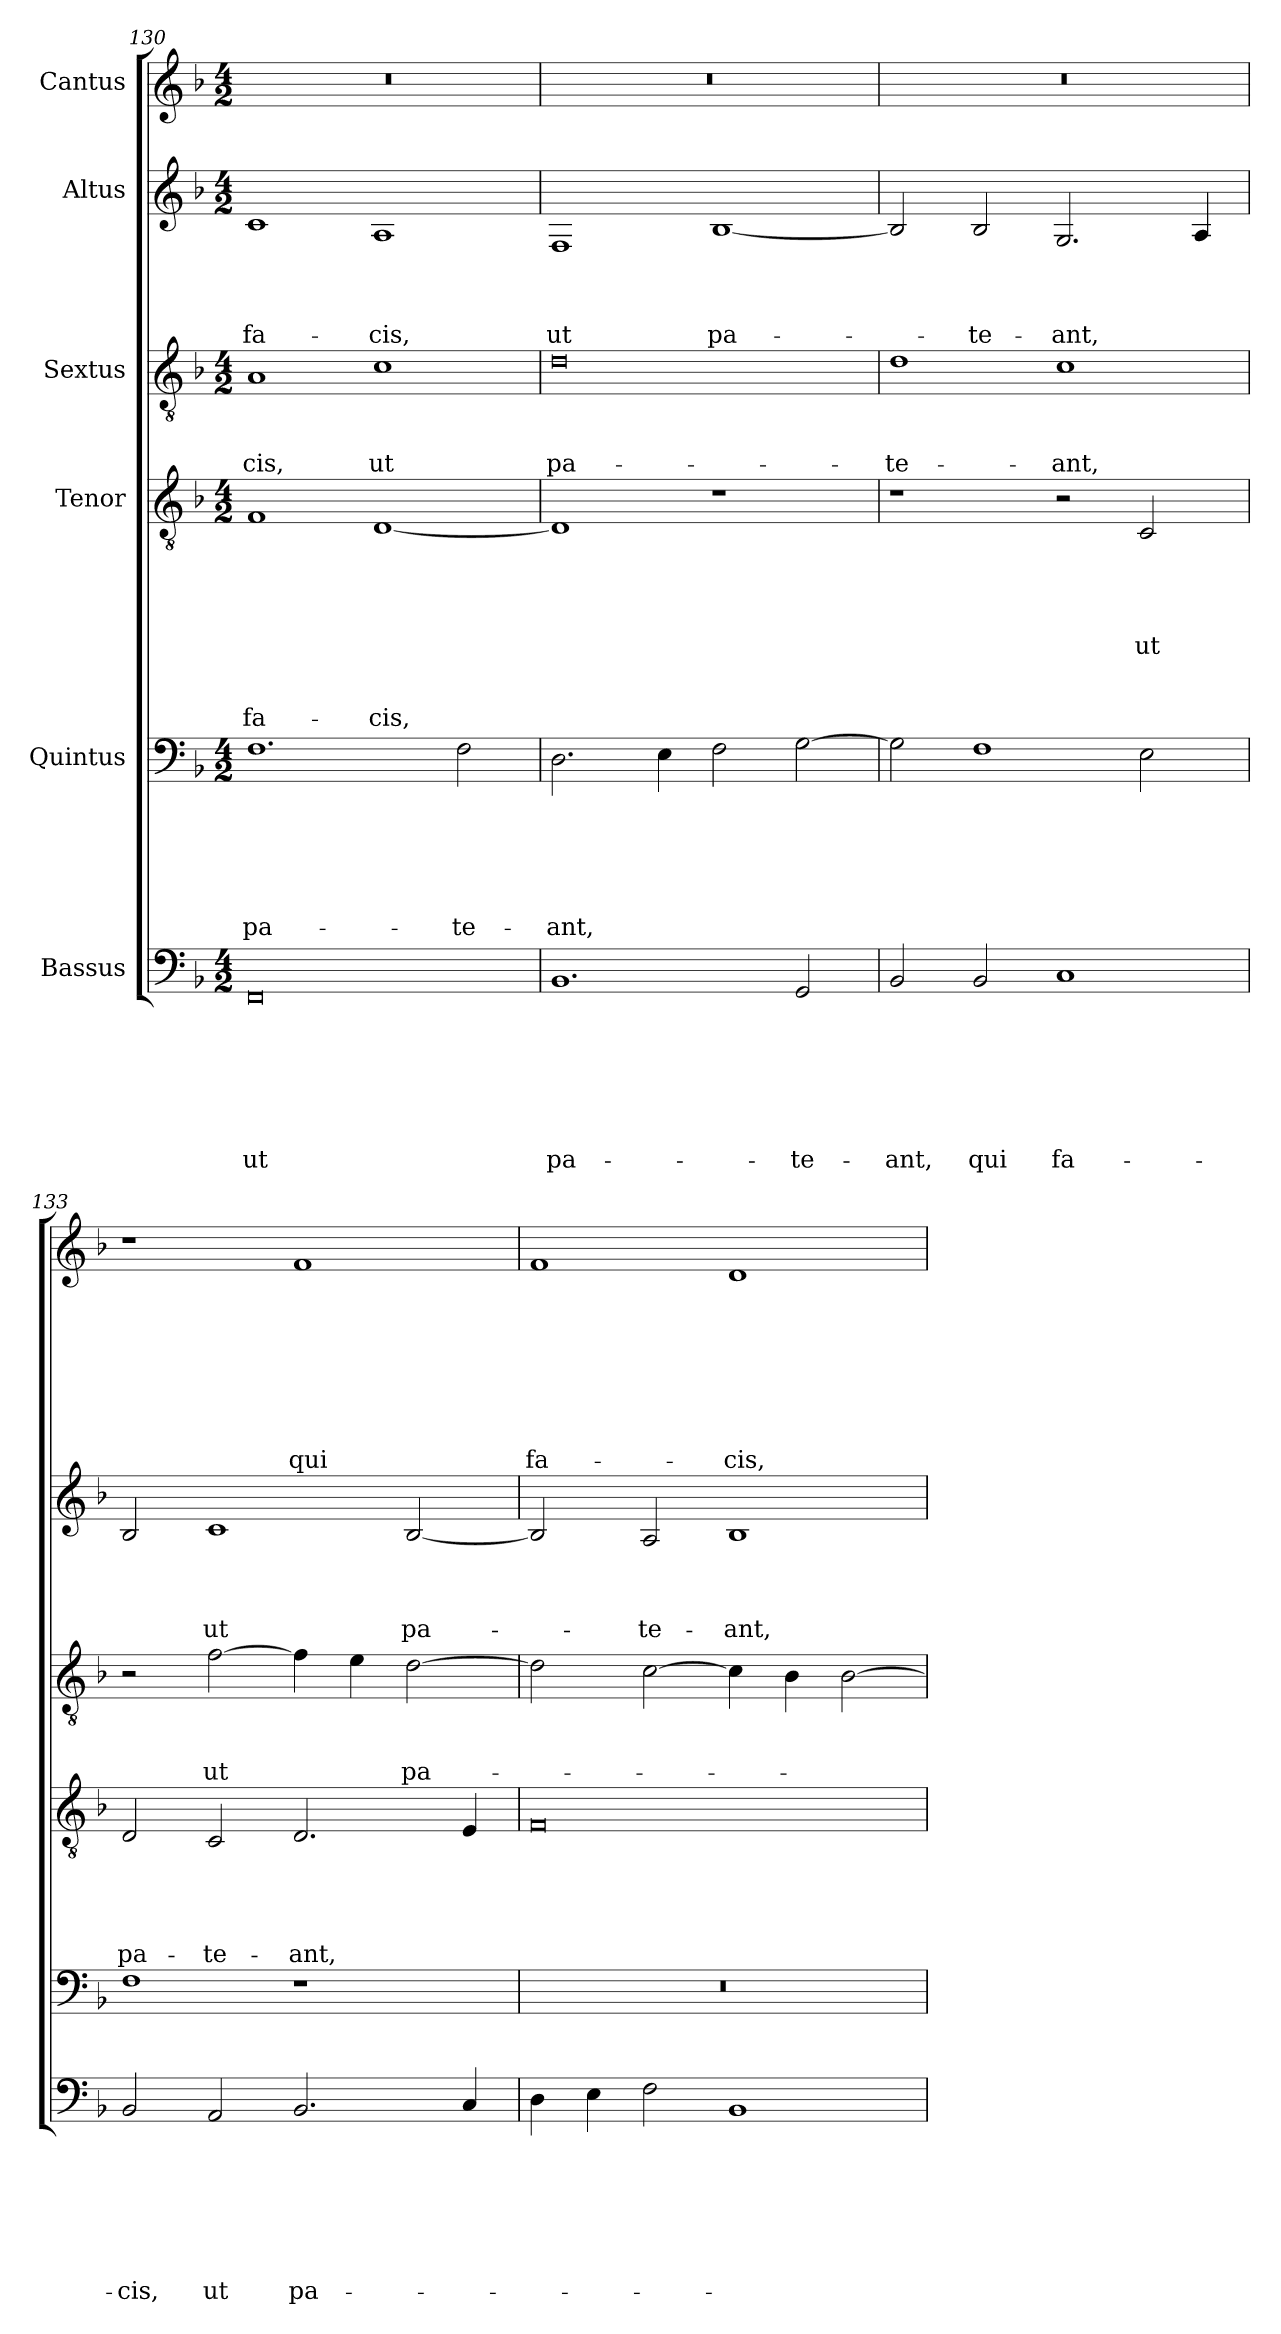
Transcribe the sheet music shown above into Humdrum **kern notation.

**kern	**text	**text	**text	**text	**text	**text	**text	**kern	**text	**text	**text	**text	**text	**text	**kern	**text	**text	**text	**text	**text	**text	**text	**text	**kern	**text	**text	**text	**kern	**text	**text	**text	**text	**kern	**text	**text	**text	**text	**text	**text	**text	**text
*part6	*part6	*part6	*part6	*part6	*part6	*part6	*part6	*part5	*part5	*part5	*part5	*part5	*part5	*part5	*part4	*part4	*part4	*part4	*part4	*part4	*part4	*part4	*part4	*part3	*part3	*part3	*part3	*part2	*part2	*part2	*part2	*part2	*part1	*part1	*part1	*part1	*part1	*part1	*part1	*part1	*part1
*staff6	*staff6	*staff6	*staff6	*staff6	*staff6	*staff6	*staff6	*staff5	*staff5	*staff5	*staff5	*staff5	*staff5	*staff5	*staff4	*staff4	*staff4	*staff4	*staff4	*staff4	*staff4	*staff4	*staff4	*staff3	*staff3	*staff3	*staff3	*staff2	*staff2	*staff2	*staff2	*staff2	*staff1	*staff1	*staff1	*staff1	*staff1	*staff1	*staff1	*staff1	*staff1
*I"Bassus	*	*	*	*	*	*	*	*I"Quintus	*	*	*	*	*	*	*I"Tenor	*	*	*	*	*	*	*	*	*I"Sextus	*	*	*	*I"Altus	*	*	*	*	*I"Cantus	*	*	*	*	*	*	*	*
*clefF4	*	*	*	*	*	*	*	*clefF4	*	*	*	*	*	*	*clefGv2	*	*	*	*	*	*	*	*	*clefGv2	*	*	*	*clefG2	*	*	*	*	*clefG2	*	*	*	*	*	*	*	*
*k[b-]	*	*	*	*	*	*	*	*k[b-]	*	*	*	*	*	*	*k[b-]	*	*	*	*	*	*	*	*	*k[b-]	*	*	*	*k[b-]	*	*	*	*	*k[b-]	*	*	*	*	*	*	*	*
*F:	*	*	*	*	*	*	*	*F:	*	*	*	*	*	*	*F:	*	*	*	*	*	*	*	*	*F:	*	*	*	*F:	*	*	*	*	*F:	*	*	*	*	*	*	*	*
*M4/2	*	*	*	*	*	*	*	*M4/2	*	*	*	*	*	*	*M4/2	*	*	*	*	*	*	*	*	*M4/2	*	*	*	*M4/2	*	*	*	*	*M4/2	*	*	*	*	*	*	*	*
=130	=130	=130	=130	=130	=130	=130	=130	=130	=130	=130	=130	=130	=130	=130	=130	=130	=130	=130	=130	=130	=130	=130	=130	=130	=130	=130	=130	=130	=130	=130	=130	=130	=130	=130	=130	=130	=130	=130	=130	=130	=130
!	!	!	!	!	!	!	!LO:LY:b	!	!	!	!	!	!	!LO:LY:b	!	!	!	!	!	!	!	!	!LO:LY:b	!	!	!	!LO:LY:b	!	!	!	!	!LO:LY:b	!	!	!	!	!	!	!	!	!
0FF	.	.	.	.	.	.	ut	1.F	.	.	.	.	.	pa-	1F	.	.	.	.	.	.	.	fa-	1A	.	.	-cis,	1c	.	.	.	fa-	0r	.	.	.	.	.	.	.	.
!	!	!	!	!	!	!	!	!	!	!	!	!	!	!	!	!	!	!	!	!	!	!	!LO:LY:b	!	!	!	!LO:LY:b	!	!	!	!	!LO:LY:b	!	!	!	!	!	!	!	!	!
.	.	.	.	.	.	.	.	.	.	.	.	.	.	.	[1D	.	.	.	.	.	.	.	-cis,	1c	.	.	ut	1A	.	.	.	-cis,	.	.	.	.	.	.	.	.	.
!	!	!	!	!	!	!	!	!	!	!	!	!	!	!LO:LY:b	!	!	!	!	!	!	!	!	!	!	!	!	!	!	!	!	!	!	!	!	!	!	!	!	!	!	!
.	.	.	.	.	.	.	.	2F\	.	.	.	.	.	-te-	.	.	.	.	.	.	.	.	.	.	.	.	.	.	.	.	.	.	.	.	.	.	.	.	.	.	.
!!LO:PB:g=z
=131	=131	=131	=131	=131	=131	=131	=131	=131	=131	=131	=131	=131	=131	=131	=131	=131	=131	=131	=131	=131	=131	=131	=131	=131	=131	=131	=131	=131	=131	=131	=131	=131	=131	=131	=131	=131	=131	=131	=131	=131	=131
!	!	!	!	!	!	!	!LO:LY:b	!	!	!	!	!	!	!LO:LY:b	!	!	!	!	!	!	!	!	!	!	!	!	!LO:LY:b	!	!	!	!	!LO:LY:b	!	!	!	!	!	!	!	!	!
1.BB-	.	.	.	.	.	.	pa-	2.D\	.	.	.	.	.	-ant,	1D]	.	.	.	.	.	.	.	.	0d	.	.	pa-	1F	.	.	.	ut	0r	.	.	.	.	.	.	.	.
.	.	.	.	.	.	.	.	4E\	.	.	.	.	.	.	.	.	.	.	.	.	.	.	.	.	.	.	.	.	.	.	.	.	.	.	.	.	.	.	.	.	.
!	!	!	!	!	!	!	!	!	!	!	!	!	!	!	!	!	!	!	!	!	!	!	!	!	!	!	!	!	!	!	!	!LO:LY:b	!	!	!	!	!	!	!	!	!
.	.	.	.	.	.	.	.	2F\	.	.	.	.	.	.	1r	.	.	.	.	.	.	.	.	.	.	.	.	[1B-	.	.	.	pa-	.	.	.	.	.	.	.	.	.
!	!	!	!	!	!	!	!LO:LY:b	!	!	!	!	!	!	!	!	!	!	!	!	!	!	!	!	!	!	!	!	!	!	!	!	!	!	!	!	!	!	!	!	!	!
2GG/	.	.	.	.	.	.	-te-	[2G\	.	.	.	.	.	.	.	.	.	.	.	.	.	.	.	.	.	.	.	.	.	.	.	.	.	.	.	.	.	.	.	.	.
=132	=132	=132	=132	=132	=132	=132	=132	=132	=132	=132	=132	=132	=132	=132	=132	=132	=132	=132	=132	=132	=132	=132	=132	=132	=132	=132	=132	=132	=132	=132	=132	=132	=132	=132	=132	=132	=132	=132	=132	=132	=132
!	!	!	!	!	!	!	!LO:LY:b	!	!	!	!	!	!	!	!	!	!	!	!	!	!	!	!	!	!	!	!LO:LY:b	!	!	!	!	!	!	!	!	!	!	!	!	!	!
2BB-/	.	.	.	.	.	.	-ant,	2G\]	.	.	.	.	.	.	1r	.	.	.	.	.	.	.	.	1d	.	.	-te-	2B-/]	.	.	.	.	0r	.	.	.	.	.	.	.	.
!	!	!	!	!	!	!	!LO:LY:b	!	!	!	!	!	!	!	!	!	!	!	!	!	!	!	!	!	!	!	!	!	!	!	!	!LO:LY:b	!	!	!	!	!	!	!	!	!
2BB-/	.	.	.	.	.	.	qui	1F	.	.	.	.	.	.	.	.	.	.	.	.	.	.	.	.	.	.	.	2B-/	.	.	.	-te-	.	.	.	.	.	.	.	.	.
!	!	!	!	!	!	!	!LO:LY:b	!	!	!	!	!	!	!	!	!	!	!	!	!	!	!	!	!	!	!	!LO:LY:b	!	!	!	!	!LO:LY:b	!	!	!	!	!	!	!	!	!
1C	.	.	.	.	.	.	fa-	.	.	.	.	.	.	.	2r	.	.	.	.	.	.	.	.	1c	.	.	-ant,	2.G/	.	.	.	-ant,	.	.	.	.	.	.	.	.	.
!	!	!	!	!	!	!	!	!	!	!	!	!	!	!	!	!	!	!	!	!LO:LY:b	!	!	!	!	!	!	!	!	!	!	!	!	!	!	!	!	!	!	!	!	!
.	.	.	.	.	.	.	.	2E\	.	.	.	.	.	.	2C/	.	.	.	.	ut	.	.	.	.	.	.	.	.	.	.	.	.	.	.	.	.	.	.	.	.	.
.	.	.	.	.	.	.	.	.	.	.	.	.	.	.	.	.	.	.	.	.	.	.	.	.	.	.	.	4A/	.	.	.	.	.	.	.	.	.	.	.	.	.
=133	=133	=133	=133	=133	=133	=133	=133	=133	=133	=133	=133	=133	=133	=133	=133	=133	=133	=133	=133	=133	=133	=133	=133	=133	=133	=133	=133	=133	=133	=133	=133	=133	=133	=133	=133	=133	=133	=133	=133	=133	=133
!	!	!	!	!	!	!	!LO:LY:b	!	!	!	!	!	!	!	!	!	!	!	!	!LO:LY:b	!	!	!	!	!	!	!	!	!	!	!	!	!	!	!	!	!	!	!	!	!
2BB-/	.	.	.	.	.	.	-cis,	1F	.	.	.	.	.	.	2D/	.	.	.	.	pa-	.	.	.	2r	.	.	.	2B-/	.	.	.	.	1r	.	.	.	.	.	.	.	.
!	!	!	!	!	!	!	!LO:LY:b	!	!	!	!	!	!	!	!	!	!	!	!	!LO:LY:b	!	!	!	!	!	!	!LO:LY:b	!	!	!	!	!LO:LY:b	!	!	!	!	!	!	!	!	!
2AA/	.	.	.	.	.	.	ut	.	.	.	.	.	.	.	2C/	.	.	.	.	-te-	.	.	.	[2f\	.	.	ut	1c	.	.	.	ut	.	.	.	.	.	.	.	.	.
!	!	!	!	!	!	!	!LO:LY:b	!	!	!	!	!	!	!	!	!	!	!	!	!LO:LY:b	!	!	!	!	!	!	!	!	!	!	!	!	!	!	!	!	!	!	!	!	!LO:LY:b
2.BB-/	.	.	.	.	.	.	pa-	1r	.	.	.	.	.	.	2.D/	.	.	.	.	-ant,	.	.	.	4f\]	.	.	.	.	.	.	.	.	1f	.	.	.	.	.	.	.	qui
.	.	.	.	.	.	.	.	.	.	.	.	.	.	.	.	.	.	.	.	.	.	.	.	4e\	.	.	.	.	.	.	.	.	.	.	.	.	.	.	.	.	.
!	!	!	!	!	!	!	!	!	!	!	!	!	!	!	!	!	!	!	!	!	!	!	!	!	!	!	!LO:LY:b	!	!	!	!	!LO:LY:b	!	!	!	!	!	!	!	!	!
.	.	.	.	.	.	.	.	.	.	.	.	.	.	.	.	.	.	.	.	.	.	.	.	[2d\	.	.	pa-	[2B-/	.	.	.	pa-	.	.	.	.	.	.	.	.	.
4C/	.	.	.	.	.	.	.	.	.	.	.	.	.	.	4E/	.	.	.	.	.	.	.	.	.	.	.	.	.	.	.	.	.	.	.	.	.	.	.	.	.	.
=134	=134	=134	=134	=134	=134	=134	=134	=134	=134	=134	=134	=134	=134	=134	=134	=134	=134	=134	=134	=134	=134	=134	=134	=134	=134	=134	=134	=134	=134	=134	=134	=134	=134	=134	=134	=134	=134	=134	=134	=134	=134
!	!	!	!	!	!	!	!	!	!	!	!	!	!	!	!	!	!	!	!	!	!	!	!	!	!	!	!	!	!	!	!	!	!	!	!	!	!	!	!	!	!LO:LY:b
4D\	.	.	.	.	.	.	.	0r	.	.	.	.	.	.	0F	.	.	.	.	.	.	.	.	2d\]	.	.	.	2B-/]	.	.	.	.	1f	.	.	.	.	.	.	.	fa-
4E\	.	.	.	.	.	.	.	.	.	.	.	.	.	.	.	.	.	.	.	.	.	.	.	.	.	.	.	.	.	.	.	.	.	.	.	.	.	.	.	.	.
!	!	!	!	!	!	!	!	!	!	!	!	!	!	!	!	!	!	!	!	!	!	!	!	!	!	!	!	!	!	!	!	!LO:LY:b	!	!	!	!	!	!	!	!	!
2F\	.	.	.	.	.	.	.	.	.	.	.	.	.	.	.	.	.	.	.	.	.	.	.	[2c\	.	.	.	2A/	.	.	.	-te-	.	.	.	.	.	.	.	.	.
!	!	!	!	!	!	!	!	!	!	!	!	!	!	!	!	!	!	!	!	!	!	!	!	!	!	!	!	!	!	!	!	!LO:LY:b	!	!	!	!	!	!	!	!	!LO:LY:b
1BB-	.	.	.	.	.	.	.	.	.	.	.	.	.	.	.	.	.	.	.	.	.	.	.	4c\]	.	.	.	1B-	.	.	.	-ant,	1d	.	.	.	.	.	.	.	-cis,
.	.	.	.	.	.	.	.	.	.	.	.	.	.	.	.	.	.	.	.	.	.	.	.	4B-\	.	.	.	.	.	.	.	.	.	.	.	.	.	.	.	.	.
.	.	.	.	.	.	.	.	.	.	.	.	.	.	.	.	.	.	.	.	.	.	.	.	[2B-\	.	.	.	.	.	.	.	.	.	.	.	.	.	.	.	.	.
=	=	=	=	=	=	=	=	=	=	=	=	=	=	=	=	=	=	=	=	=	=	=	=	=	=	=	=	=	=	=	=	=	=	=	=	=	=	=	=	=	=
*-	*-	*-	*-	*-	*-	*-	*-	*-	*-	*-	*-	*-	*-	*-	*-	*-	*-	*-	*-	*-	*-	*-	*-	*-	*-	*-	*-	*-	*-	*-	*-	*-	*-	*-	*-	*-	*-	*-	*-	*-	*-
